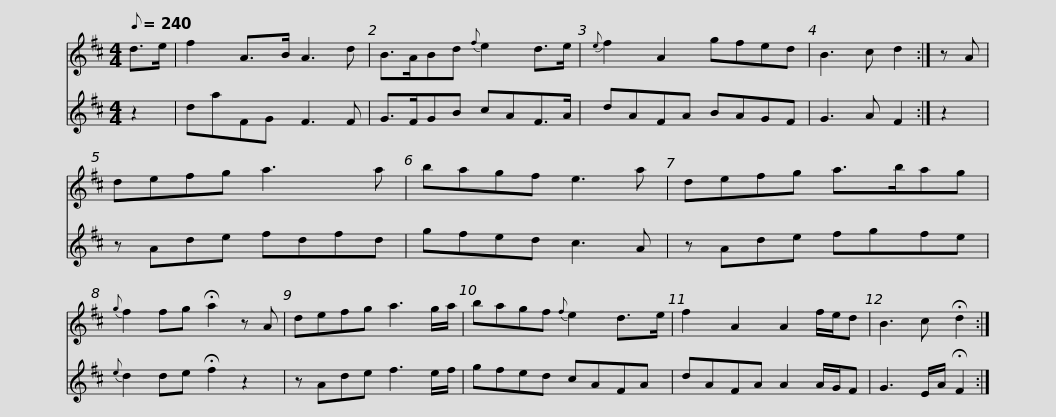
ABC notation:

X:1
%%score 1 2
L:1/8
Q:1/8=240
M:4/4
I:linebreak $
K:D
V:1 treble
V:2 treble
V:1
 d>e | f2 A>B A3 d | B>ABd{f} e2 d>e |{e} f2 A2 gfed | B3 c d2 :| %5
 z A |$ defg a3 a | bagf e3 a | defg a>bag |{g} f2 fg !fermata!a2 z A | %10
 defg a3 g/a/ |$ bagf{f} e2 d>e | f2 A2 A2 f/e/d | B3 c !fermata!d2 :| %14
V:2
 z2 | daFG F3 F | G>FGB cAF>A | dAFA BAGF | G3 A F2 :| %5
 z2 |$ z Ade fdfd | gfed c3 A | z Ade fgfe |{e} d2 de !fermata!f2 z2 | %10
 z Ade f3 e/f/ |$ gfed cAFA | dAFA A2 A/G/F | G3 E/A/ !fermata!F2 :| %14
